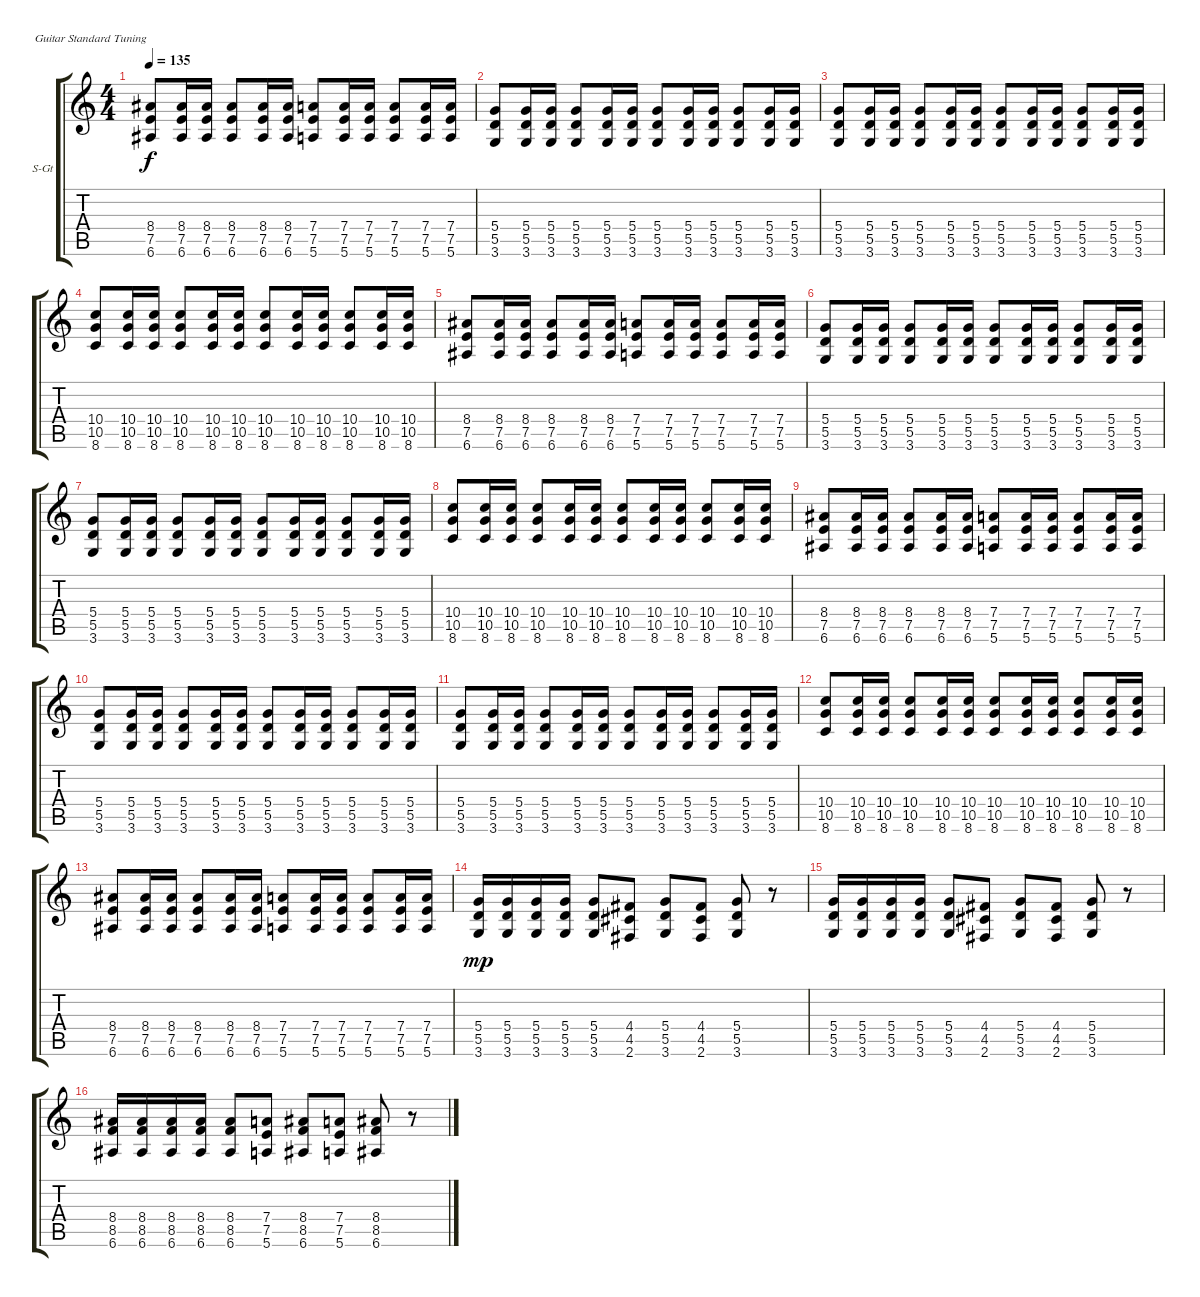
\bracketExtendMode groupsimilarinstruments
\firstSystemTrackNameOrientation horizontal
\otherSystemsTrackNameOrientation horizontal
\track ("Ритм гитара" "S-Gt") {instrument acousticguitarsteel}
\staff {score tabs}
\tuning (E4 B3 G3 D3 A2 E2)
\ts (4 4)
\tempo 135
\clef g2
\ks c
(8.4 7.5 6.6).8{dy f} (8.4 7.5 6.6).16 (8.4 7.5 6.6).16 (8.4 7.5 6.6).8 (8.4 7.5 6.6).16 (8.4 7.5 6.6).16 (7.4 7.5 5.6).8 (7.4 7.5 5.6).16 (7.4 7.5 5.6).16 (7.4 7.5 5.6).8 (7.4 7.5 5.6).16 (7.4 7.5 5.6).16 |
(5.4 5.5 3.6).8 (5.4 5.5 3.6).16 (5.4 5.5 3.6).16 (5.4 5.5 3.6).8 (5.4 5.5 3.6).16 (5.4 5.5 3.6).16 (5.4 5.5 3.6).8 (5.4 5.5 3.6).16 (5.4 5.5 3.6).16 (5.4 5.5 3.6).8 (5.4 5.5 3.6).16 (5.4 5.5 3.6).16 |
(5.4 5.5 3.6).8 (5.4 5.5 3.6).16 (5.4 5.5 3.6).16 (5.4 5.5 3.6).8 (5.4 5.5 3.6).16 (5.4 5.5 3.6).16 (5.4 5.5 3.6).8 (5.4 5.5 3.6).16 (5.4 5.5 3.6).16 (5.4 5.5 3.6).8 (5.4 5.5 3.6).16 (5.4 5.5 3.6).16 |
(10.4 10.5 8.6).8 (10.4 10.5 8.6).16 (10.4 10.5 8.6).16 (10.4 10.5 8.6).8 (10.4 10.5 8.6).16 (10.4 10.5 8.6).16 (10.4 10.5 8.6).8 (10.4 10.5 8.6).16 (10.4 10.5 8.6).16 (10.4 10.5 8.6).8 (10.4 10.5 8.6).16 (10.4 10.5 8.6).16 |
(8.4 7.5 6.6).8 (8.4 7.5 6.6).16 (8.4 7.5 6.6).16 (8.4 7.5 6.6).8 (8.4 7.5 6.6).16 (8.4 7.5 6.6).16 (7.4 7.5 5.6).8 (7.4 7.5 5.6).16 (7.4 7.5 5.6).16 (7.4 7.5 5.6).8 (7.4 7.5 5.6).16 (7.4 7.5 5.6).16 |
(5.4 5.5 3.6).8 (5.4 5.5 3.6).16 (5.4 5.5 3.6).16 (5.4 5.5 3.6).8 (5.4 5.5 3.6).16 (5.4 5.5 3.6).16 (5.4 5.5 3.6).8 (5.4 5.5 3.6).16 (5.4 5.5 3.6).16 (5.4 5.5 3.6).8 (5.4 5.5 3.6).16 (5.4 5.5 3.6).16 |
(5.4 5.5 3.6).8 (5.4 5.5 3.6).16 (5.4 5.5 3.6).16 (5.4 5.5 3.6).8 (5.4 5.5 3.6).16 (5.4 5.5 3.6).16 (5.4 5.5 3.6).8 (5.4 5.5 3.6).16 (5.4 5.5 3.6).16 (5.4 5.5 3.6).8 (5.4 5.5 3.6).16 (5.4 5.5 3.6).16 |
(10.4 10.5 8.6).8 (10.4 10.5 8.6).16 (10.4 10.5 8.6).16 (10.4 10.5 8.6).8 (10.4 10.5 8.6).16 (10.4 10.5 8.6).16 (10.4 10.5 8.6).8 (10.4 10.5 8.6).16 (10.4 10.5 8.6).16 (10.4 10.5 8.6).8 (10.4 10.5 8.6).16 (10.4 10.5 8.6).16 |
(8.4 7.5 6.6).8 (8.4 7.5 6.6).16 (8.4 7.5 6.6).16 (8.4 7.5 6.6).8 (8.4 7.5 6.6).16 (8.4 7.5 6.6).16 (7.4 7.5 5.6).8 (7.4 7.5 5.6).16 (7.4 7.5 5.6).16 (7.4 7.5 5.6).8 (7.4 7.5 5.6).16 (7.4 7.5 5.6).16 |
(5.4 5.5 3.6).8 (5.4 5.5 3.6).16 (5.4 5.5 3.6).16 (5.4 5.5 3.6).8 (5.4 5.5 3.6).16 (5.4 5.5 3.6).16 (5.4 5.5 3.6).8 (5.4 5.5 3.6).16 (5.4 5.5 3.6).16 (5.4 5.5 3.6).8 (5.4 5.5 3.6).16 (5.4 5.5 3.6).16 |
(5.4 5.5 3.6).8 (5.4 5.5 3.6).16 (5.4 5.5 3.6).16 (5.4 5.5 3.6).8 (5.4 5.5 3.6).16 (5.4 5.5 3.6).16 (5.4 5.5 3.6).8 (5.4 5.5 3.6).16 (5.4 5.5 3.6).16 (5.4 5.5 3.6).8 (5.4 5.5 3.6).16 (5.4 5.5 3.6).16 |
(10.4 10.5 8.6).8 (10.4 10.5 8.6).16 (10.4 10.5 8.6).16 (10.4 10.5 8.6).8 (10.4 10.5 8.6).16 (10.4 10.5 8.6).16 (10.4 10.5 8.6).8 (10.4 10.5 8.6).16 (10.4 10.5 8.6).16 (10.4 10.5 8.6).8 (10.4 10.5 8.6).16 (10.4 10.5 8.6).16 |
(8.4 7.5 6.6).8 (8.4 7.5 6.6).16 (8.4 7.5 6.6).16 (8.4 7.5 6.6).8 (8.4 7.5 6.6).16 (8.4 7.5 6.6).16 (7.4 7.5 5.6).8 (7.4 7.5 5.6).16 (7.4 7.5 5.6).16 (7.4 7.5 5.6).8 (7.4 7.5 5.6).16 (7.4 7.5 5.6).16 |
(5.4 5.5 3.6).16{dy mp} (5.4 5.5 3.6).16 (5.4 5.5 3.6).16 (5.4 5.5 3.6).16 (5.4 5.5 3.6).8 (4.4 4.5 2.6).8 (5.4 5.5 3.6).8 (4.4 4.5 2.6).8 (5.4 5.5 3.6).8 r.8 |
(5.4 5.5 3.6).16 (5.4 5.5 3.6).16 (5.4 5.5 3.6).16 (5.4 5.5 3.6).16 (5.4 5.5 3.6).8 (4.4 4.5 2.6).8 (5.4 5.5 3.6).8 (4.4 4.5 2.6).8 (5.4 5.5 3.6).8 r.8 |
(8.4 8.5 6.6).16 (8.4 8.5 6.6).16 (8.4 8.5 6.6).16 (8.4 8.5 6.6).16 (8.4 8.5 6.6).8 (7.4 7.5 5.6).8 (8.4 8.5 6.6).8 (7.4 7.5 5.6).8 (8.4 8.5 6.6).8 r.8
